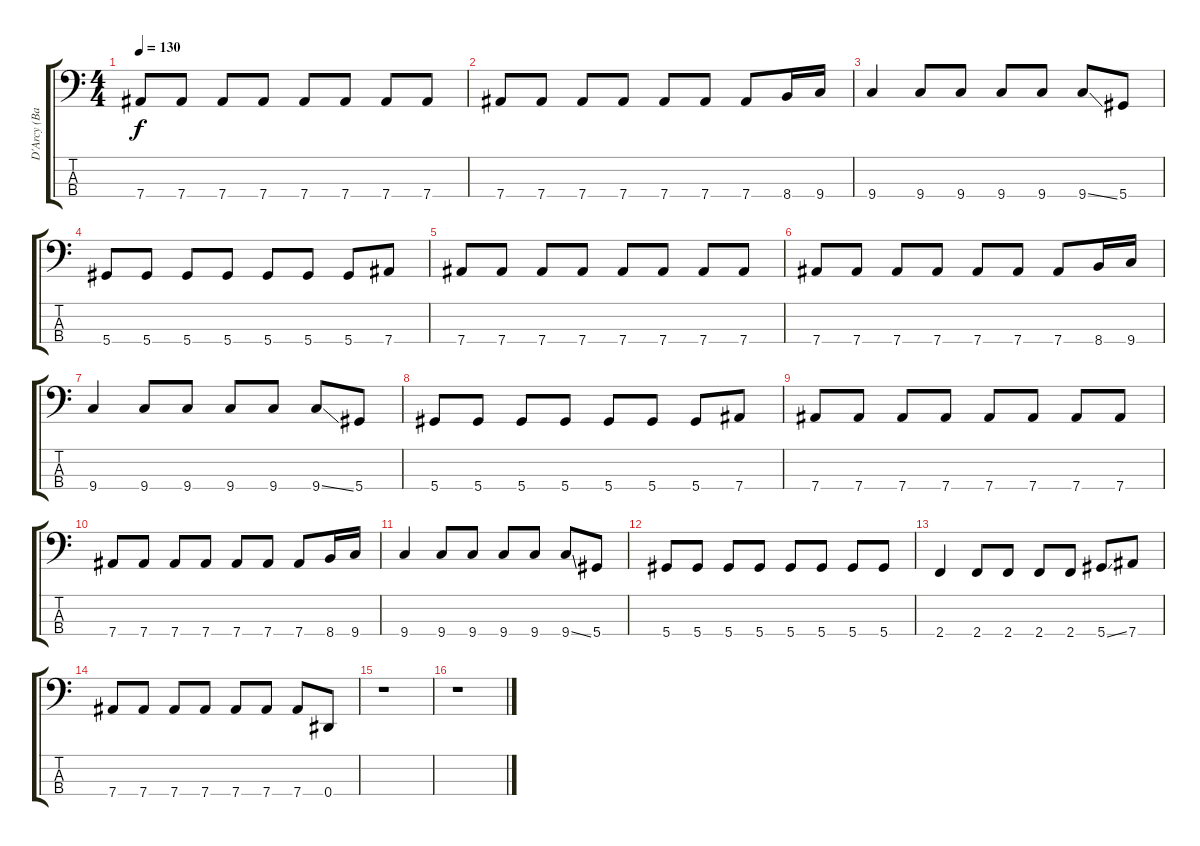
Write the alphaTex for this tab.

\track ("D'Arcy (Bass)" "D'Arcy (Ba") {instrument electricbasspick}
\staff {score tabs}
\tuning (Gb2 Db2 Ab1 Eb1) {hide}
\ts (4 4)
\tempo 130
\clef f4
\ks c
7.4.8{dy f} 7.4.8 7.4.8 7.4.8 7.4.8 7.4.8 7.4.8 7.4.8 |
7.4.8 7.4.8 7.4.8 7.4.8 7.4.8 7.4.8 7.4.8 8.4.16 9.4.16 |
9.4.4 9.4.8 9.4.8 9.4.8 9.4.8 9.4{ss}.8 5.4.8 |
5.4.8 5.4.8 5.4.8 5.4.8 5.4.8 5.4.8 5.4.8 7.4.8 |
7.4.8 7.4.8 7.4.8 7.4.8 7.4.8 7.4.8 7.4.8 7.4.8 |
7.4.8 7.4.8 7.4.8 7.4.8 7.4.8 7.4.8 7.4.8 8.4.16 9.4.16 |
9.4.4 9.4.8 9.4.8 9.4.8 9.4.8 9.4{ss}.8 5.4.8 |
5.4.8 5.4.8 5.4.8 5.4.8 5.4.8 5.4.8 5.4.8 7.4.8 |
7.4.8 7.4.8 7.4.8 7.4.8 7.4.8 7.4.8 7.4.8 7.4.8 |
7.4.8 7.4.8 7.4.8 7.4.8 7.4.8 7.4.8 7.4.8 8.4.16 9.4.16 |
9.4.4 9.4.8 9.4.8 9.4.8 9.4.8 9.4{ss}.8 5.4.8 |
5.4.8 5.4.8 5.4.8 5.4.8 5.4.8 5.4.8 5.4.8 5.4.8 |
2.4.4 2.4.8 2.4.8 2.4.8 2.4.8 5.4{ss}.8 7.4.8 |
7.4.8 7.4.8 7.4.8 7.4.8 7.4.8 7.4.8 7.4.8 0.4.8 |
r.1 |
r.1
